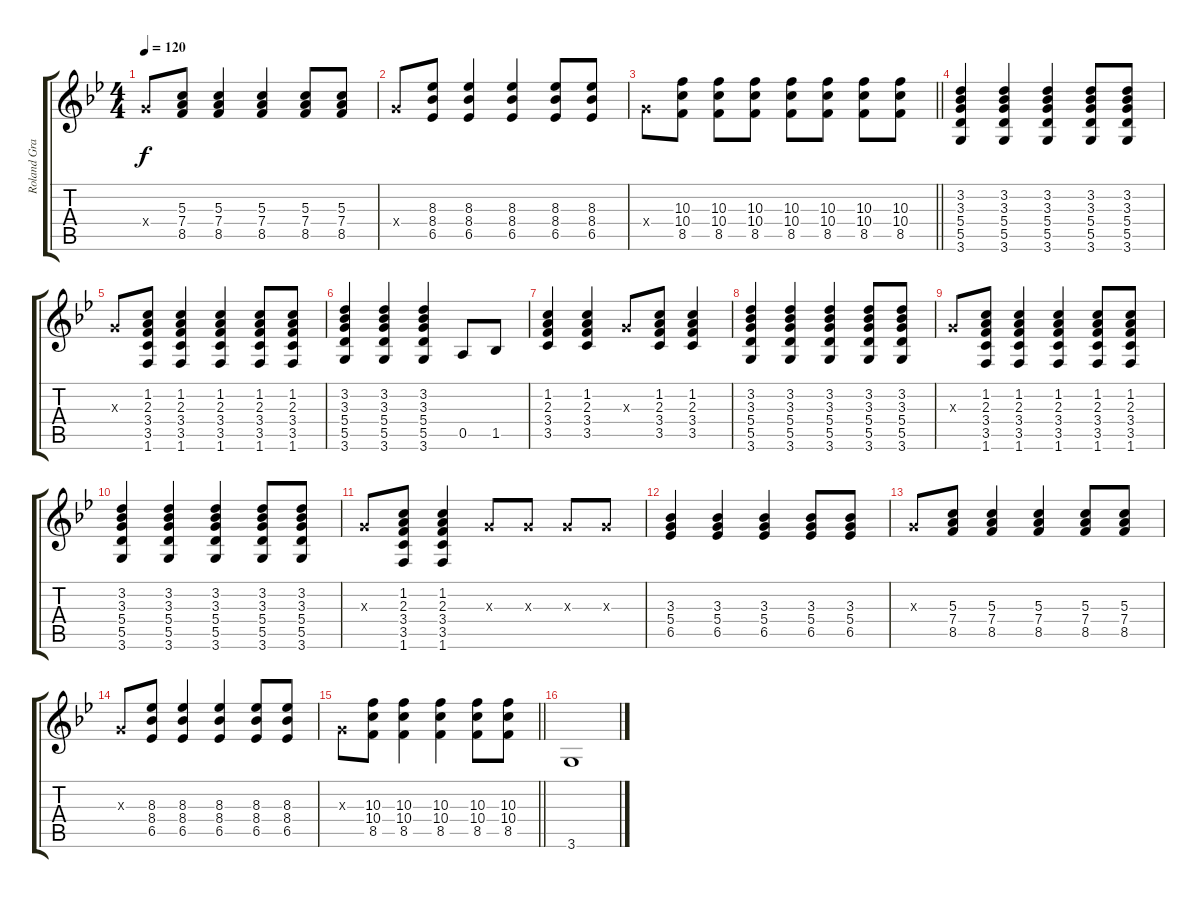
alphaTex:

\track ("Roland Grapow" "Roland Gra") {instrument distortionguitar}
\staff {score tabs}
\tuning (E4 B3 G3 D3 A2 E2) {hide}
\ts (4 4)
\tempo 120
\clef g2
\ks gminor
5.4{x}.8{dy f} (5.3 7.4 8.5).8 (5.3 7.4 8.5).4 (5.3 7.4 8.5).4 (5.3 7.4 8.5).8 (5.3 7.4 8.5).8 |
5.4{x}.8 (8.3 8.4 6.5).8 (8.3 8.4 6.5).4 (8.3 8.4 6.5).4 (8.3 8.4 6.5).8 (8.3 8.4 6.5).8 |
\barLineRight lightlight
5.4{x}.8 (10.3 10.4 8.5).8 (10.3 10.4 8.5).8 (10.3 10.4 8.5).8 (10.3 10.4 8.5).8 (10.3 10.4 8.5).8 (10.3 10.4 8.5).8 (10.3 10.4 8.5).8 |
(3.2 3.3 5.4 5.5 3.6).4 (3.2 3.3 5.4 5.5 3.6).4 (3.2 3.3 5.4 5.5 3.6).4 (3.2 3.3 5.4 5.5 3.6).8 (3.2 3.3 5.4 5.5 3.6).8 |
0.3{x}.8 (1.2 2.3 3.4 3.5 1.6).8 (1.2 2.3 3.4 3.5 1.6).4 (1.2 2.3 3.4 3.5 1.6).4 (1.2 2.3 3.4 3.5 1.6).8 (1.2 2.3 3.4 3.5 1.6).8 |
(3.2 3.3 5.4 5.5 3.6).4 (3.2 3.3 5.4 5.5 3.6).4 (3.2 3.3 5.4 5.5 3.6).4 0.5.8 1.5.8 |
(1.2 2.3 3.4 3.5).4 (1.2 2.3 3.4 3.5).4 0.3{x}.8 (1.2 2.3 3.4 3.5).8 (1.2 2.3 3.4 3.5).4 |
(3.2 3.3 5.4 5.5 3.6).4 (3.2 3.3 5.4 5.5 3.6).4 (3.2 3.3 5.4 5.5 3.6).4 (3.2 3.3 5.4 5.5 3.6).8 (3.2 3.3 5.4 5.5 3.6).8 |
0.3{x}.8 (1.2 2.3 3.4 3.5 1.6).8 (1.2 2.3 3.4 3.5 1.6).4 (1.2 2.3 3.4 3.5 1.6).4 (1.2 2.3 3.4 3.5 1.6).8 (1.2 2.3 3.4 3.5 1.6).8 |
(3.2 3.3 5.4 5.5 3.6).4 (3.2 3.3 5.4 5.5 3.6).4 (3.2 3.3 5.4 5.5 3.6).4 (3.2 3.3 5.4 5.5 3.6).8 (3.2 3.3 5.4 5.5 3.6).8 |
0.3{x}.8 (1.2 2.3 3.4 3.5 1.6).8 (1.2 2.3 3.4 3.5 1.6).4 0.3{x}.8 0.3{x}.8 0.3{x}.8 0.3{x}.8 |
(3.3 5.4 6.5).4 (3.3 5.4 6.5).4 (3.3 5.4 6.5).4 (3.3 5.4 6.5).8 (3.3 5.4 6.5).8 |
0.3{x}.8 (5.3 7.4 8.5).8 (5.3 7.4 8.5).4 (5.3 7.4 8.5).4 (5.3 7.4 8.5).8 (5.3 7.4 8.5).8 |
0.3{x}.8 (8.3 8.4 6.5).8 (8.3 8.4 6.5).4 (8.3 8.4 6.5).4 (8.3 8.4 6.5).8 (8.3 8.4 6.5).8 |
\barLineRight lightlight
0.3{x}.8 (10.3 10.4 8.5).8 (10.3 10.4 8.5).4 (10.3 10.4 8.5).4 (10.3 10.4 8.5).8 (10.3 10.4 8.5).8 |
3.6.1
